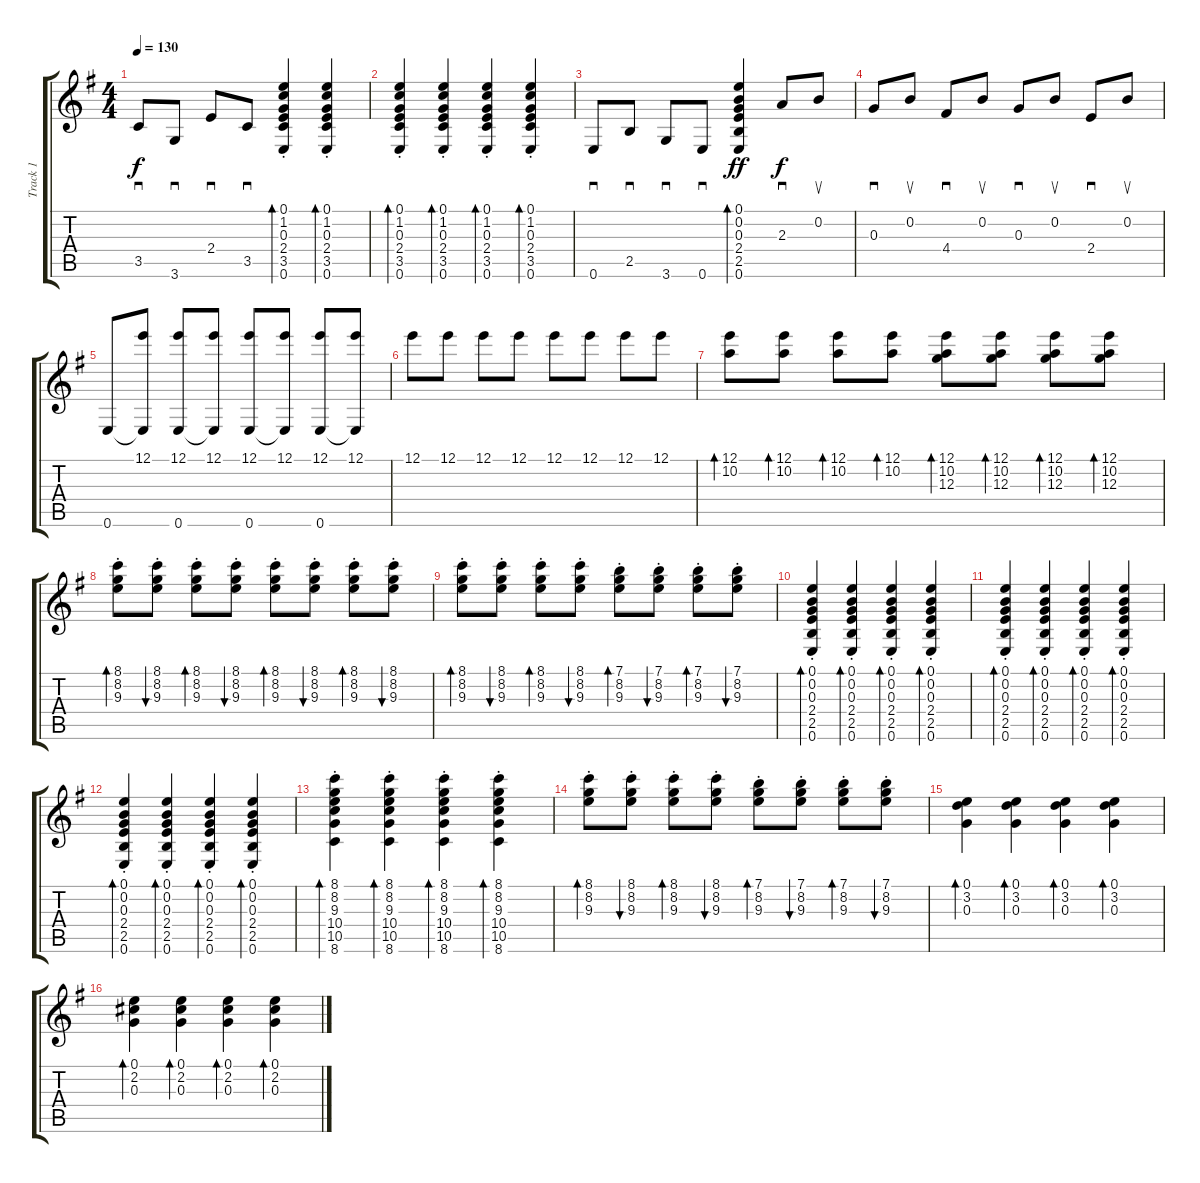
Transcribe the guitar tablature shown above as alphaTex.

\track ("Track 1" "Track 1") {instrument acousticguitarsteel}
\staff {score tabs}
\tuning (E4 B3 G3 D3 A2 E2) {hide}
\ts (4 4)
\tempo 130
\clef g2
\ks eminor
3.5.8{sd dy f} 3.6.8{sd} 2.4.8{sd} 3.5.8{sd} (0.1{st} 1.2{st} 0.3{st} 2.4{st} 3.5{st} 0.6{st}).4{bd 30} (0.1{st} 1.2{st} 0.3{st} 2.4{st} 3.5{st} 0.6{st}).4{bd 30} |
(0.1{st} 1.2{st} 0.3{st} 2.4{st} 3.5{st} 0.6{st}).4{bd 30} (0.1{st} 1.2{st} 0.3{st} 2.4{st} 3.5{st} 0.6{st}).4{bd 30} (0.1{st} 1.2{st} 0.3{st} 2.4{st} 3.5{st} 0.6{st}).4{bd 30} (0.1{st} 1.2{st} 0.3{st} 2.4{st} 3.5{st} 0.6{st}).4{bd 30} |
0.6.8{sd} 2.5.8{sd} 3.6.8{sd} 0.6.8{sd} (0.1 0.2 0.3 2.4 2.5 0.6).4{bd 30 dy ff} 2.3.8{sd dy f} 0.2.8{su} |
0.3.8{sd} 0.2.8{su} 4.4.8{sd} 0.2.8{su} 0.3.8{sd} 0.2.8{su} 2.4.8{sd} 0.2.8{su} |
0.6.8 (12.1 0.6{t}).8 (12.1 0.6).8 (12.1 0.6{t}).8 (12.1 0.6).8 (12.1 0.6{t}).8 (12.1 0.6).8 (12.1 0.6{t}).8 |
12.1.8 12.1.8 12.1.8 12.1.8 12.1.8 12.1.8 12.1.8 12.1.8 |
(12.1 10.2).8{bd 30} (12.1 10.2).8{bd 30} (12.1 10.2).8{bd 30} (12.1 10.2).8{bd 30} (12.1 10.2 12.3).8{bd 30} (12.1 10.2 12.3).8{bd 30} (12.1 10.2 12.3).8{bd 30} (12.1 10.2 12.3).8{bd 30} |
(8.1{st} 8.2{st} 9.3{st}).8{bd 30} (8.1{st} 8.2{st} 9.3{st}).8{bu 30} (8.1{st} 8.2{st} 9.3{st}).8{bd 30} (8.1{st} 8.2{st} 9.3{st}).8{bu 30} (8.1{st} 8.2{st} 9.3{st}).8{bd 30} (8.1{st} 8.2{st} 9.3{st}).8{bu 30} (8.1{st} 8.2{st} 9.3{st}).8{bd 30} (8.1{st} 8.2{st} 9.3{st}).8{bu 30} |
(8.1{st} 8.2{st} 9.3{st}).8{bd 30} (8.1{st} 8.2{st} 9.3{st}).8{bu 30} (8.1{st} 8.2{st} 9.3{st}).8{bd 30} (8.1{st} 8.2{st} 9.3{st}).8{bu 30} (7.1{st} 8.2{st} 9.3{st}).8{bd 30} (7.1{st} 8.2{st} 9.3{st}).8{bu 30} (7.1{st} 8.2{st} 9.3{st}).8{bd 30} (7.1{st} 8.2{st} 9.3{st}).8{bu 30} |
(0.1{st} 0.2{st} 0.3{st} 2.4{st} 2.5{st} 0.6{st}).4{bd 30} (0.1{st} 0.2{st} 0.3{st} 2.4{st} 2.5{st} 0.6{st}).4{bd 30} (0.1{st} 0.2{st} 0.3{st} 2.4{st} 2.5{st} 0.6{st}).4{bd 30} (0.1{st} 0.2{st} 0.3{st} 2.4{st} 2.5{st} 0.6{st}).4{bd 30} |
(0.1{st} 0.2{st} 0.3{st} 2.4{st} 2.5{st} 0.6{st}).4{bd 30} (0.1{st} 0.2{st} 0.3{st} 2.4{st} 2.5{st} 0.6{st}).4{bd 30} (0.1{st} 0.2{st} 0.3{st} 2.4{st} 2.5{st} 0.6{st}).4{bd 30} (0.1{st} 0.2{st} 0.3{st} 2.4{st} 2.5{st} 0.6{st}).4{bd 30} |
(0.1{st} 0.2{st} 0.3{st} 2.4{st} 2.5{st} 0.6{st}).4{bd 30} (0.1{st} 0.2{st} 0.3{st} 2.4{st} 2.5{st} 0.6{st}).4{bd 30} (0.1{st} 0.2{st} 0.3{st} 2.4{st} 2.5{st} 0.6{st}).4{bd 30} (0.1{st} 0.2{st} 0.3{st} 2.4{st} 2.5{st} 0.6{st}).4{bd 30} |
(8.1{st} 8.2{st} 9.3{st} 10.4{st} 10.5{st} 8.6{st}).4{bd 30} (8.1{st} 8.2{st} 9.3{st} 10.4{st} 10.5{st} 8.6{st}).4{bd 30} (8.1{st} 8.2{st} 9.3{st} 10.4{st} 10.5{st} 8.6{st}).4{bd 30} (8.1{st} 8.2{st} 9.3{st} 10.4{st} 10.5{st} 8.6{st}).4{bd 30} |
(8.1{st} 8.2{st} 9.3{st}).8{bd 30} (8.1{st} 8.2{st} 9.3{st}).8{bu 30} (8.1{st} 8.2{st} 9.3{st}).8{bd 30} (8.1{st} 8.2{st} 9.3{st}).8{bu 30} (7.1{st} 8.2{st} 9.3{st}).8{bd 30} (7.1{st} 8.2{st} 9.3{st}).8{bu 30} (7.1{st} 8.2{st} 9.3{st}).8{bd 30} (7.1{st} 8.2{st} 9.3{st}).8{bu 30} |
(0.1 3.2 0.3).4{bd 30} (0.1 3.2 0.3).4{bd 30} (0.1 3.2 0.3).4{bd 30} (0.1 3.2 0.3).4{bd 30} |
(0.1 2.2 0.3).4{bd 30} (0.1 2.2 0.3).4{bd 30} (0.1 2.2 0.3).4{bd 30} (0.1 2.2 0.3).4{bd 30}
